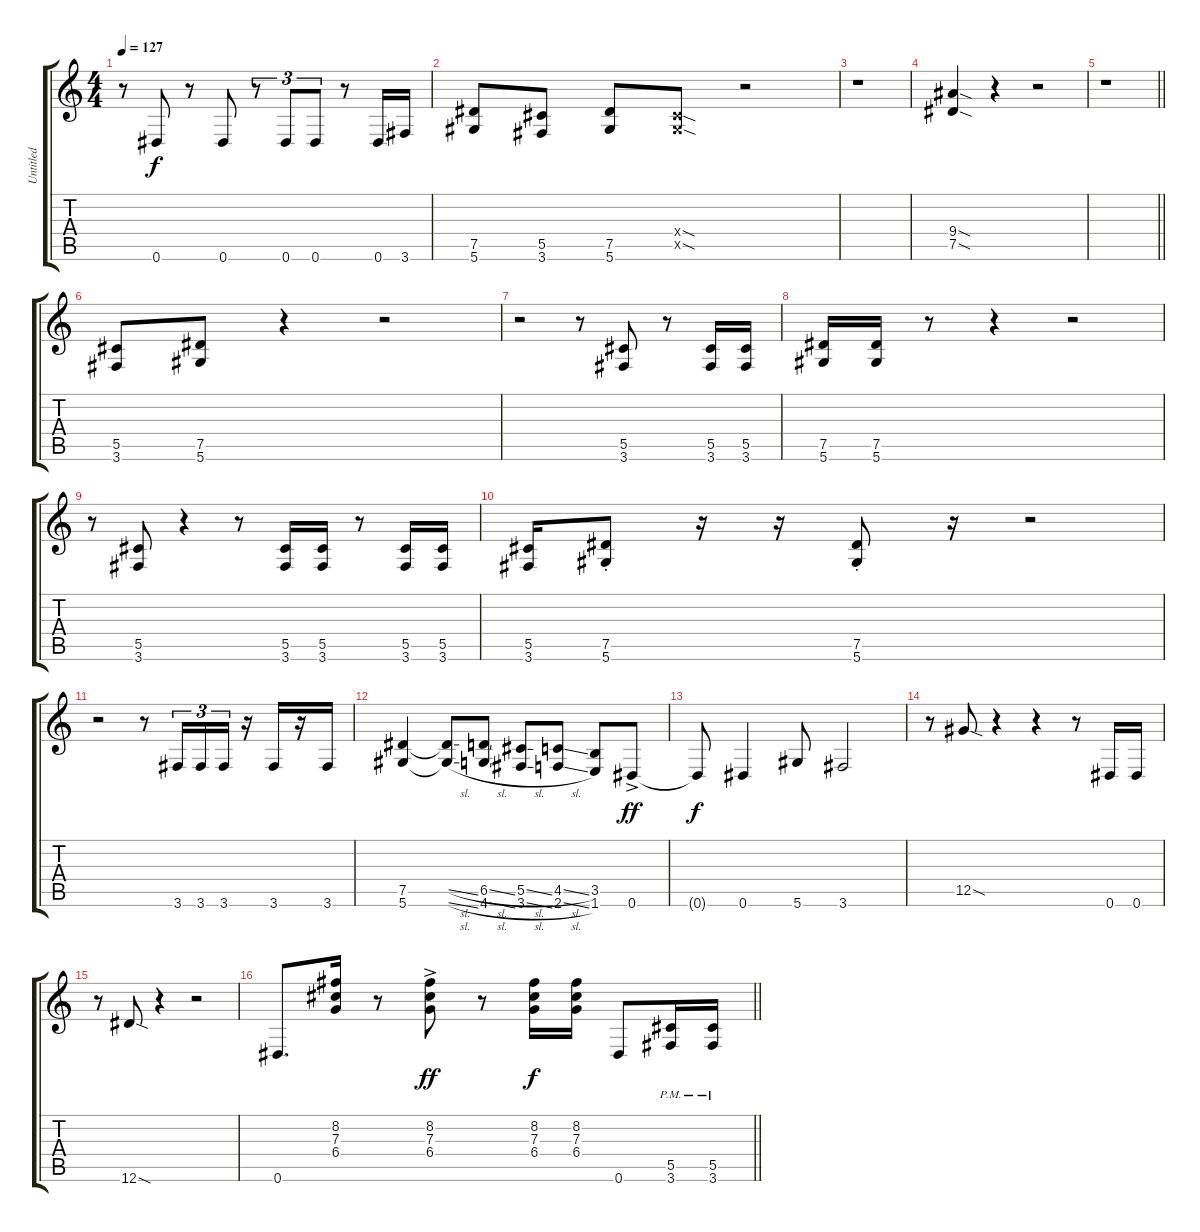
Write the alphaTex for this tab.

\track ("Untitled" "Untitled") {instrument overdrivenguitar}
\staff {score tabs}
\tuning (Eb4 Bb3 Gb3 Db3 Ab2 Eb2) {hide}
\ts (4 4)
\tempo 127
\clef g2
\ks c
r.8{dy f} 0.6.8 r.8 0.6.8 r.8{tu (3 2)} 0.6.8{tu (3 2)} 0.6.8{tu (3 2)} r.8 0.6.16 3.6.16 |
(7.5 5.6).8 (5.5 3.6).8 (7.5 5.6).8 (0.4{sod x} 0.5{sod x}).8 r.2 |
r.1 |
(9.4{sod} 7.5{sod}).4 r.4 r.2 |
\barLineRight lightlight
r.1 |
(5.5 3.6).8 (7.5 5.6).8 r.4 r.2 |
r.2 r.8 (5.5 3.6).8 r.8 (5.5 3.6).16 (5.5 3.6).16 |
(7.5 5.6).16 (7.5 5.6).16 r.8 r.4 r.2 |
r.8 (5.5 3.6).8 r.4 r.8 (5.5 3.6).16 (5.5 3.6).16 r.8 (5.5 3.6).16 (5.5 3.6).16 |
(5.5 3.6).16 (7.5{st} 5.6{st}).8 r.16 r.16 (7.5{st} 5.6{st}).8 r.16 r.2 |
r.2 r.8 3.6.16{tu (3 2)} 3.6.16{tu (3 2)} 3.6.16{tu (3 2)} r.16 3.6.16 r.16 3.6.16 |
(7.5 5.6).4 (7.5{sl t} 5.6{sl t}).8 (6.5{sl} 4.6{sl}).8 (5.5{sl} 3.6{sl}).8 (4.5{sl} 2.6{sl}).8 (3.5 1.6).8 0.6{ac}.8{dy ff} |
0.6{t}.8{dy f} 0.6.4 5.6.8 3.6.2 |
r.8 12.5{sod}.8 r.4 r.4 r.8 0.6.16 0.6.16 |
r.8 12.6{sod}.8 r.4 r.2 |
\barLineRight lightlight
0.6.8{d} (8.2 7.3 6.4).16 r.8 (8.2{ac} 7.3{ac} 6.4{ac}).8{dy ff} r.8 (8.2 7.3 6.4).16{dy f} (8.2 7.3 6.4).16 0.6.8 (5.5{pm} 3.6{pm}).16 (5.5{pm} 3.6{pm}).16
